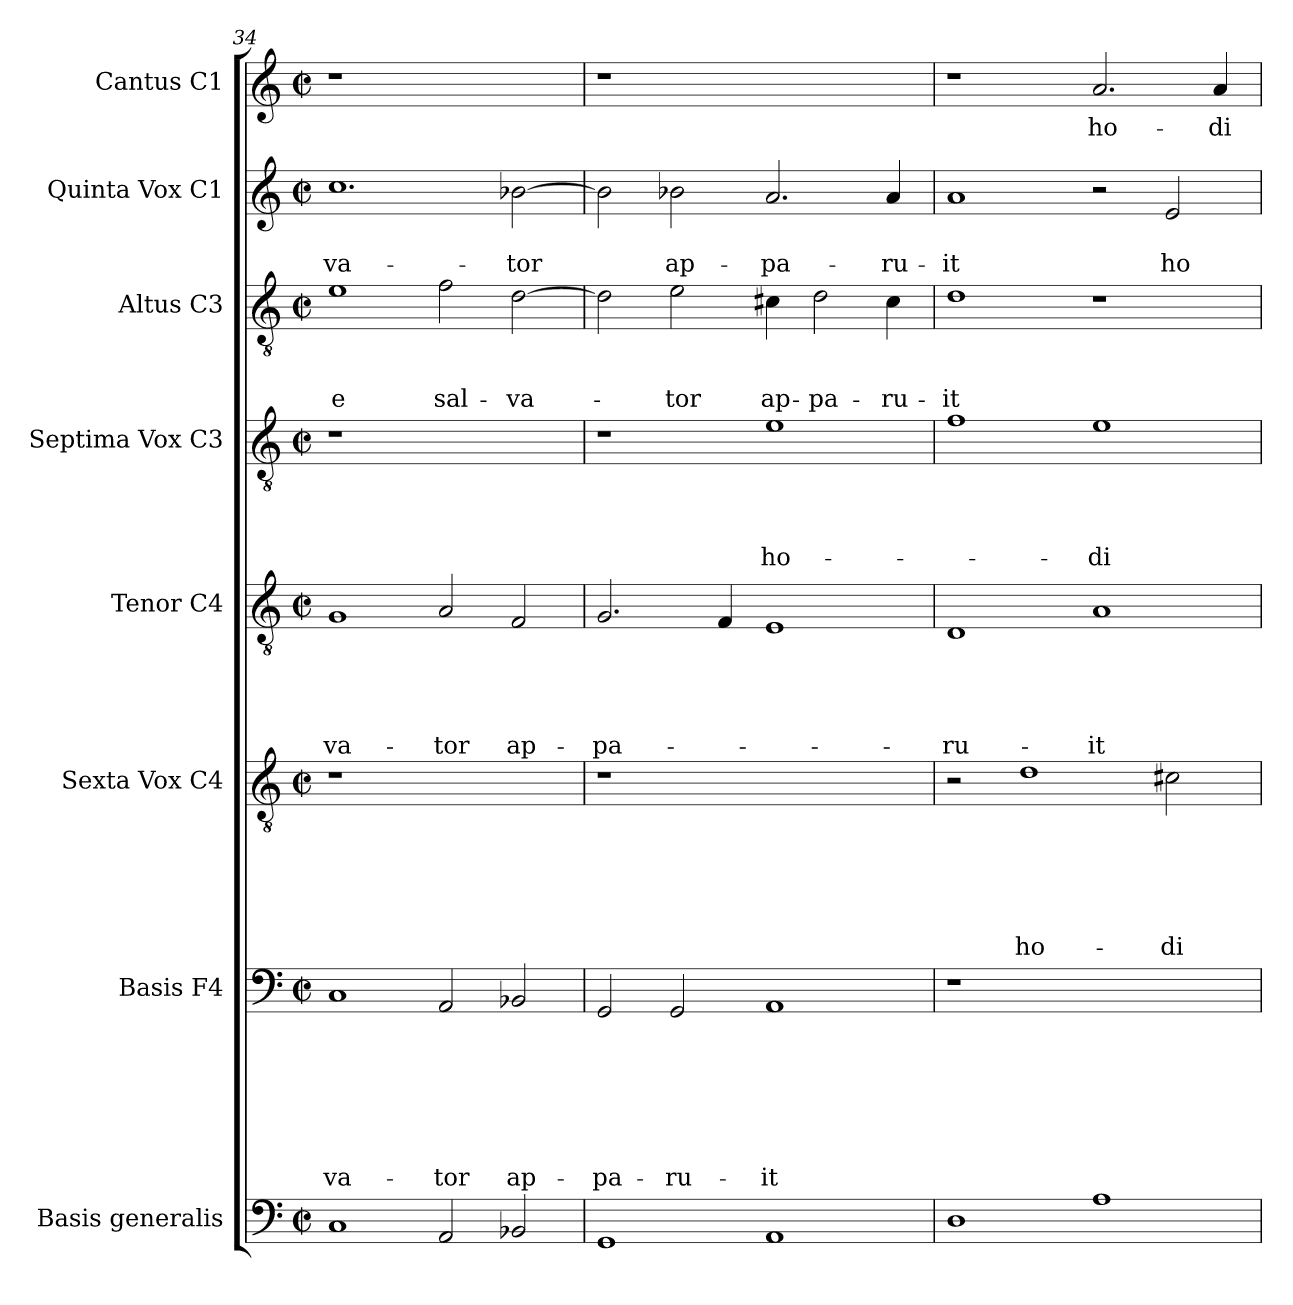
**kern	**kern	**text	**text	**text	**text	**text	**text	**text	**kern	**text	**text	**text	**text	**text	**text	**kern	**text	**text	**text	**text	**text	**kern	**text	**text	**text	**text	**kern	**text	**text	**text	**kern	**text	**text	**kern	**text
*part8	*part7	*part7	*part7	*part7	*part7	*part7	*part7	*part7	*part6	*part6	*part6	*part6	*part6	*part6	*part6	*part5	*part5	*part5	*part5	*part5	*part5	*part4	*part4	*part4	*part4	*part4	*part3	*part3	*part3	*part3	*part2	*part2	*part2	*part1	*part1
*staff8	*staff7	*staff7	*staff7	*staff7	*staff7	*staff7	*staff7	*staff7	*staff6	*staff6	*staff6	*staff6	*staff6	*staff6	*staff6	*staff5	*staff5	*staff5	*staff5	*staff5	*staff5	*staff4	*staff4	*staff4	*staff4	*staff4	*staff3	*staff3	*staff3	*staff3	*staff2	*staff2	*staff2	*staff1	*staff1
*I"Basis generalis	*I"Basis F4	*	*	*	*	*	*	*	*I"Sexta Vox C4	*	*	*	*	*	*	*I"Tenor C4	*	*	*	*	*	*I"Septima Vox C3	*	*	*	*	*I"Altus C3	*	*	*	*I"Quinta Vox C1	*	*	*I"Cantus C1	*
*	*I'B	*	*	*	*	*	*	*	*	*	*	*	*	*	*	*I'T	*	*	*	*	*	*	*	*	*	*	*I'A	*	*	*	*	*	*	*I'C	*
*clefF4	*clefF4	*	*	*	*	*	*	*	*clefGv2	*	*	*	*	*	*	*clefGv2	*	*	*	*	*	*clefGv2	*	*	*	*	*clefGv2	*	*	*	*clefG2	*	*	*clefG2	*
*k[]	*k[]	*	*	*	*	*	*	*	*k[]	*	*	*	*	*	*	*k[]	*	*	*	*	*	*k[]	*	*	*	*	*k[]	*	*	*	*k[]	*	*	*k[]	*
*C:	*C:	*	*	*	*	*	*	*	*C:	*	*	*	*	*	*	*C:	*	*	*	*	*	*C:	*	*	*	*	*C:	*	*	*	*C:	*	*	*C:	*
*M2/2	*M2/2	*	*	*	*	*	*	*	*M2/2	*	*	*	*	*	*	*M2/2	*	*	*	*	*	*M2/2	*	*	*	*	*M2/2	*	*	*	*M2/2	*	*	*M2/2	*
*met(c|)	*met(c|)	*	*	*	*	*	*	*	*met(c|)	*	*	*	*	*	*	*met(c|)	*	*	*	*	*	*met(c|)	*	*	*	*	*met(c|)	*	*	*	*met(c|)	*	*	*met(c|)	*
=34	=34	=34	=34	=34	=34	=34	=34	=34	=34	=34	=34	=34	=34	=34	=34	=34	=34	=34	=34	=34	=34	=34	=34	=34	=34	=34	=34	=34	=34	=34	=34	=34	=34	=34	=34
!	!	!	!	!	!	!	!	!LO:LY:b	!	!	!	!	!	!	!	!	!	!	!	!	!LO:LY:b	!	!	!	!	!	!	!	!	!LO:LY:b	!	!	!LO:LY:b	!	!
1C	1C	.	.	.	.	.	.	-va-	1r	.	.	.	.	.	.	1G	.	.	.	.	-va-	1r	.	.	.	.	1e	.	.	-e	1.cc	.	-va-	1r	.
!	!	!	!	!	!	!	!	!LO:LY:b	!	!	!	!	!	!	!	!	!	!	!	!	!LO:LY:b	!	!	!	!	!	!	!	!	!LO:LY:b	!	!	!	!	!
2AA/	2AA/	.	.	.	.	.	.	-tor	1ryy	.	.	.	.	.	.	2A/	.	.	.	.	-tor	1ryy	.	.	.	.	2f\	.	.	sal-	.	.	.	1ryy	.
!	!	!	!	!	!	!	!	!LO:LY:b	!	!	!	!	!	!	!	!	!	!	!	!	!LO:LY:b	!	!	!	!	!	!	!	!	!LO:LY:b	!	!	!LO:LY:b	!	!
2BB-X/	2BB-X/	.	.	.	.	.	.	ap-	.	.	.	.	.	.	.	2F/	.	.	.	.	ap-	.	.	.	.	.	[2d\	.	.	-va-	[2b-X\	.	-tor	.	.
=35	=35	=35	=35	=35	=35	=35	=35	=35	=35	=35	=35	=35	=35	=35	=35	=35	=35	=35	=35	=35	=35	=35	=35	=35	=35	=35	=35	=35	=35	=35	=35	=35	=35	=35	=35
!	!	!	!	!	!	!	!	!LO:LY:b	!	!	!	!	!	!	!	!	!	!	!	!	!LO:LY:b	!	!	!	!	!	!	!	!	!	!	!	!	!	!
1GG	2GG/	.	.	.	.	.	.	-pa-	1r	.	.	.	.	.	.	2.G/	.	.	.	.	-pa-	1r	.	.	.	.	2d\]	.	.	.	2b-\]	.	.	1r	.
!	!	!	!	!	!	!	!	!LO:LY:b	!	!	!	!	!	!	!	!	!	!	!	!	!	!	!	!	!	!	!	!	!	!LO:LY:b	!	!	!LO:LY:b	!	!
.	2GG/	.	.	.	.	.	.	-ru-	.	.	.	.	.	.	.	.	.	.	.	.	.	.	.	.	.	.	2e\	.	.	-tor	2b-X\	.	ap-	.	.
.	.	.	.	.	.	.	.	.	.	.	.	.	.	.	.	4F/	.	.	.	.	.	.	.	.	.	.	.	.	.	.	.	.	.	.	.
!	!	!	!	!	!	!	!	!LO:LY:b	!	!	!	!	!	!	!	!	!	!	!	!	!	!	!	!	!	!LO:LY:b	!	!	!	!LO:LY:b	!	!	!LO:LY:b	!	!
1AA	1AA	.	.	.	.	.	.	-it	1ryy	.	.	.	.	.	.	1E	.	.	.	.	.	1e	.	.	.	ho-	4c#X\	.	.	ap-	2.a/	.	-pa-	1ryy	.
!	!	!	!	!	!	!	!	!	!	!	!	!	!	!	!	!	!	!	!	!	!	!	!	!	!	!	!	!	!	!LO:LY:b	!	!	!	!	!
.	.	.	.	.	.	.	.	.	.	.	.	.	.	.	.	.	.	.	.	.	.	.	.	.	.	.	2d\	.	.	-pa-	.	.	.	.	.
!	!	!	!	!	!	!	!	!	!	!	!	!	!	!	!	!	!	!	!	!	!	!	!	!	!	!	!	!	!	!LO:LY:b	!	!	!LO:LY:b	!	!
.	.	.	.	.	.	.	.	.	.	.	.	.	.	.	.	.	.	.	.	.	.	.	.	.	.	.	4c#\	.	.	-ru-	4a/	.	-ru-	.	.
=36	=36	=36	=36	=36	=36	=36	=36	=36	=36	=36	=36	=36	=36	=36	=36	=36	=36	=36	=36	=36	=36	=36	=36	=36	=36	=36	=36	=36	=36	=36	=36	=36	=36	=36	=36
!	!	!	!	!	!	!	!	!	!	!	!	!	!	!	!	!	!	!	!	!	!LO:LY:b	!	!	!	!	!	!	!	!	!LO:LY:b	!	!	!LO:LY:b	!	!
1D	1r	.	.	.	.	.	.	.	2r	.	.	.	.	.	.	1D	.	.	.	.	-ru-	1f	.	.	.	.	1d	.	.	-it	1a	.	-it	1r	.
!	!	!	!	!	!	!	!	!	!	!	!	!	!	!	!LO:LY:b	!	!	!	!	!	!	!	!	!	!	!	!	!	!	!	!	!	!	!	!
.	.	.	.	.	.	.	.	.	1d	.	.	.	.	.	ho-	.	.	.	.	.	.	.	.	.	.	.	.	.	.	.	.	.	.	.	.
!	!	!	!	!	!	!	!	!	!	!	!	!	!	!	!	!	!	!	!	!	!LO:LY:b	!	!	!	!	!LO:LY:b	!	!	!	!	!	!	!	!	!LO:LY:b
1A	1ryy	.	.	.	.	.	.	.	.	.	.	.	.	.	.	1A	.	.	.	.	-it	1e	.	.	.	-di-	1r	.	.	.	2r	.	.	2.a/	ho-
!	!	!	!	!	!	!	!	!	!	!	!	!	!	!	!LO:LY:b	!	!	!	!	!	!	!	!	!	!	!	!	!	!	!	!	!	!LO:LY:b	!	!
.	.	.	.	.	.	.	.	.	2c#X\	.	.	.	.	.	-di-	.	.	.	.	.	.	.	.	.	.	.	.	.	.	.	2e/	.	ho-	.	.
!	!	!	!	!	!	!	!	!	!	!	!	!	!	!	!	!	!	!	!	!	!	!	!	!	!	!	!	!	!	!	!	!	!	!	!LO:LY:b
.	.	.	.	.	.	.	.	.	.	.	.	.	.	.	.	.	.	.	.	.	.	.	.	.	.	.	.	.	.	.	.	.	.	4a/	-di-
=	=	=	=	=	=	=	=	=	=	=	=	=	=	=	=	=	=	=	=	=	=	=	=	=	=	=	=	=	=	=	=	=	=	=	=
*-	*-	*-	*-	*-	*-	*-	*-	*-	*-	*-	*-	*-	*-	*-	*-	*-	*-	*-	*-	*-	*-	*-	*-	*-	*-	*-	*-	*-	*-	*-	*-	*-	*-	*-	*-
